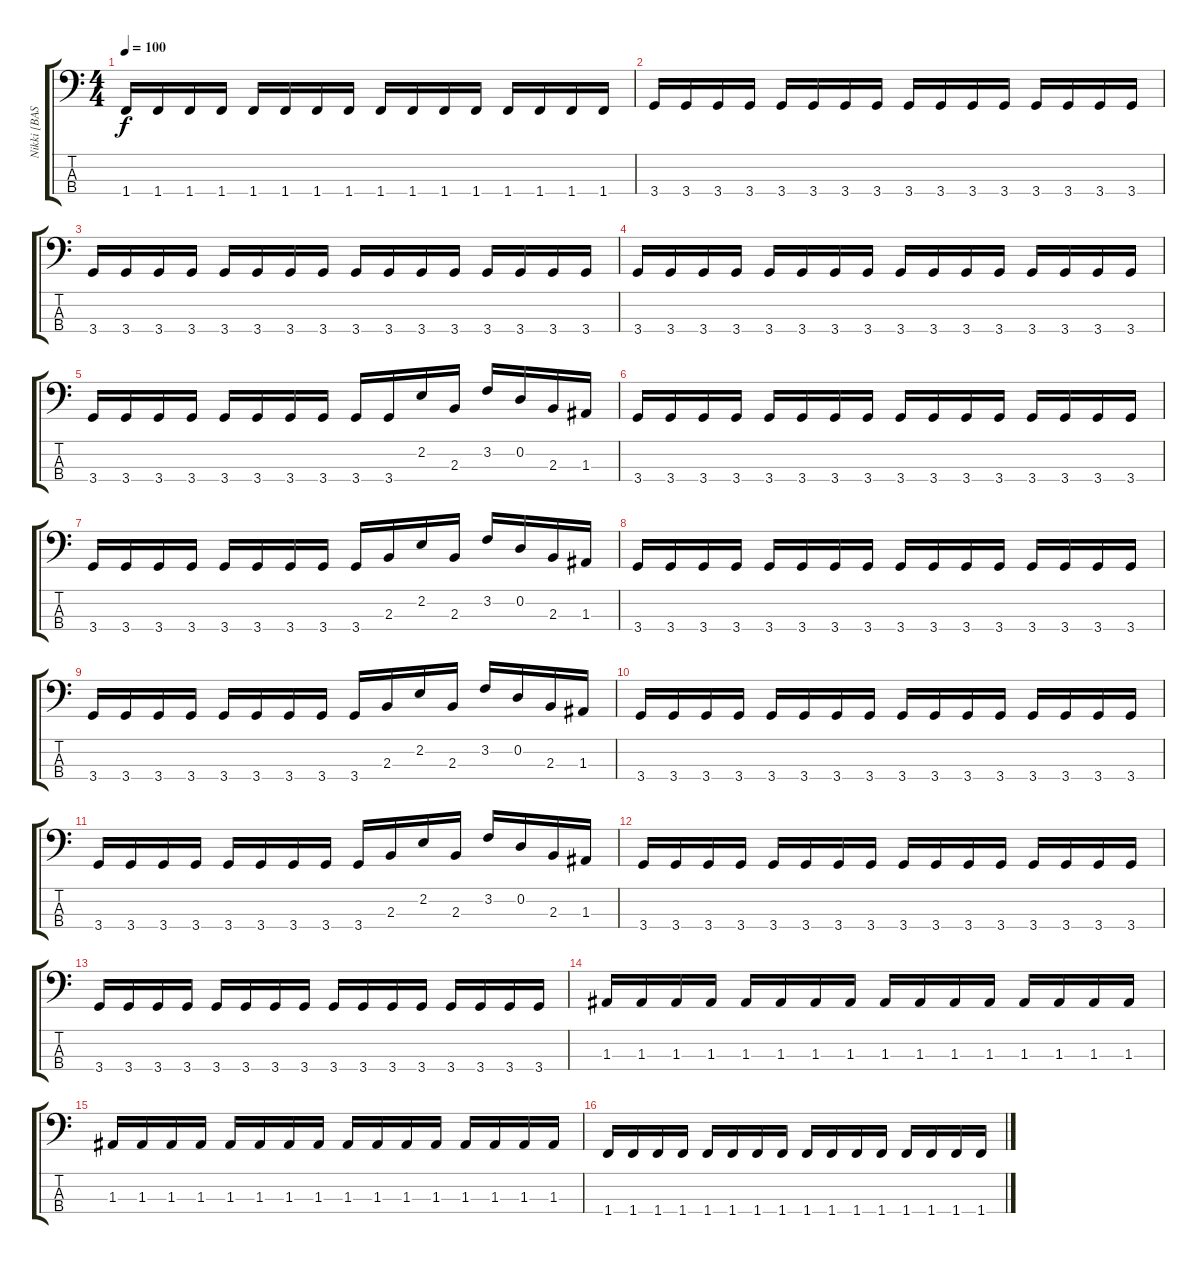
\track ("Nikki [BASS]" "Nikki [BAS") {instrument electricbassfinger}
\staff {score tabs}
\tuning (G2 D2 A1 E1) {hide}
\ts (4 4)
\tempo 100
\clef f4
\ks c
1.4.16{dy f} 1.4.16 1.4.16 1.4.16 1.4.16 1.4.16 1.4.16 1.4.16 1.4.16 1.4.16 1.4.16 1.4.16 1.4.16 1.4.16 1.4.16 1.4.16 |
3.4.16 3.4.16 3.4.16 3.4.16 3.4.16 3.4.16 3.4.16 3.4.16 3.4.16 3.4.16 3.4.16 3.4.16 3.4.16 3.4.16 3.4.16 3.4.16 |
3.4.16 3.4.16 3.4.16 3.4.16 3.4.16 3.4.16 3.4.16 3.4.16 3.4.16 3.4.16 3.4.16 3.4.16 3.4.16 3.4.16 3.4.16 3.4.16 |
3.4.16 3.4.16 3.4.16 3.4.16 3.4.16 3.4.16 3.4.16 3.4.16 3.4.16 3.4.16 3.4.16 3.4.16 3.4.16 3.4.16 3.4.16 3.4.16 |
3.4.16 3.4.16 3.4.16 3.4.16 3.4.16 3.4.16 3.4.16 3.4.16 3.4.16 3.4.16 2.2.16 2.3.16 3.2.16 0.2.16 2.3.16 1.3.16 |
3.4.16 3.4.16 3.4.16 3.4.16 3.4.16 3.4.16 3.4.16 3.4.16 3.4.16 3.4.16 3.4.16 3.4.16 3.4.16 3.4.16 3.4.16 3.4.16 |
3.4.16 3.4.16 3.4.16 3.4.16 3.4.16 3.4.16 3.4.16 3.4.16 3.4.16 2.3.16 2.2.16 2.3.16 3.2.16 0.2.16 2.3.16 1.3.16 |
3.4.16 3.4.16 3.4.16 3.4.16 3.4.16 3.4.16 3.4.16 3.4.16 3.4.16 3.4.16 3.4.16 3.4.16 3.4.16 3.4.16 3.4.16 3.4.16 |
3.4.16 3.4.16 3.4.16 3.4.16 3.4.16 3.4.16 3.4.16 3.4.16 3.4.16 2.3.16 2.2.16 2.3.16 3.2.16 0.2.16 2.3.16 1.3.16 |
3.4.16 3.4.16 3.4.16 3.4.16 3.4.16 3.4.16 3.4.16 3.4.16 3.4.16 3.4.16 3.4.16 3.4.16 3.4.16 3.4.16 3.4.16 3.4.16 |
3.4.16 3.4.16 3.4.16 3.4.16 3.4.16 3.4.16 3.4.16 3.4.16 3.4.16 2.3.16 2.2.16 2.3.16 3.2.16 0.2.16 2.3.16 1.3.16 |
3.4.16 3.4.16 3.4.16 3.4.16 3.4.16 3.4.16 3.4.16 3.4.16 3.4.16 3.4.16 3.4.16 3.4.16 3.4.16 3.4.16 3.4.16 3.4.16 |
3.4.16 3.4.16 3.4.16 3.4.16 3.4.16 3.4.16 3.4.16 3.4.16 3.4.16 3.4.16 3.4.16 3.4.16 3.4.16 3.4.16 3.4.16 3.4.16 |
1.3.16 1.3.16 1.3.16 1.3.16 1.3.16 1.3.16 1.3.16 1.3.16 1.3.16 1.3.16 1.3.16 1.3.16 1.3.16 1.3.16 1.3.16 1.3.16 |
1.3.16 1.3.16 1.3.16 1.3.16 1.3.16 1.3.16 1.3.16 1.3.16 1.3.16 1.3.16 1.3.16 1.3.16 1.3.16 1.3.16 1.3.16 1.3.16 |
1.4.16 1.4.16 1.4.16 1.4.16 1.4.16 1.4.16 1.4.16 1.4.16 1.4.16 1.4.16 1.4.16 1.4.16 1.4.16 1.4.16 1.4.16 1.4.16
